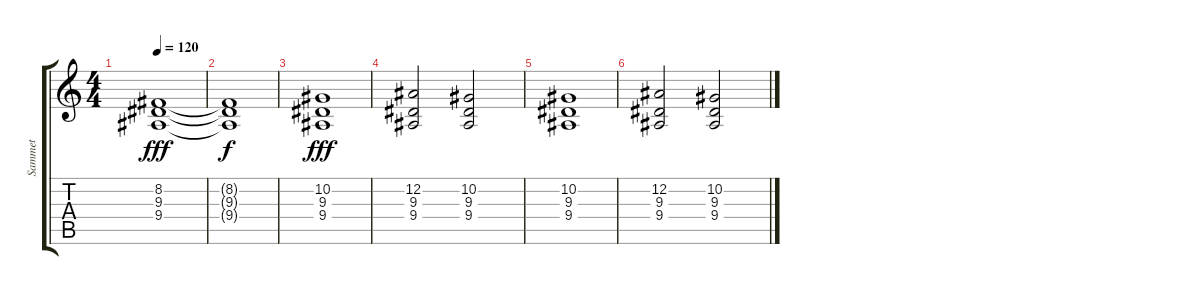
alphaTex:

\track ("Sammet" "Sammet") {instrument churchorgan}
\staff {score tabs}
\tuning (Eb4 Bb3 Gb3 Db3 Ab2 Eb2) {hide}
\ts (4 4)
\tempo 120
\clef g2
\ks c
(8.2 9.3 9.4).1{dy fff} |
(8.2{t} 9.3{t} 9.4{t}).1{dy f} |
(10.2 9.3 9.4).1{dy fff} |
(12.2 9.3 9.4).2 (10.2 9.3 9.4).2 |
(10.2 9.3 9.4).1 |
(12.2 9.3 9.4).2 (10.2 9.3 9.4).2
